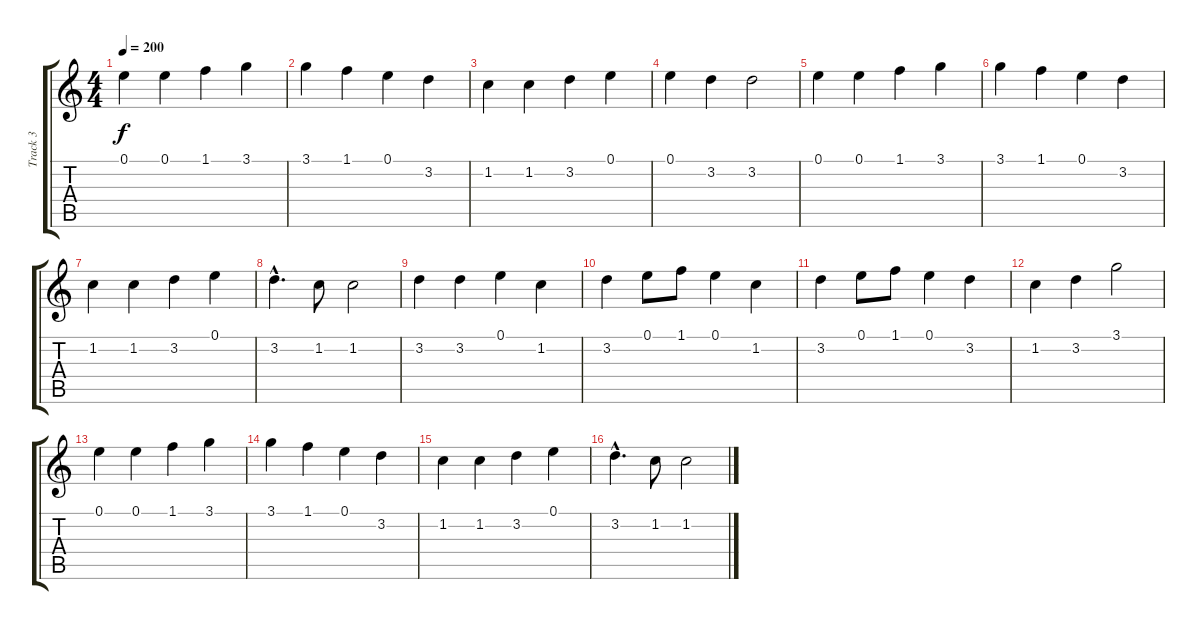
\track ("Track 3" "Track 3") {instrument overdrivenguitar}
\staff {score tabs}
\tuning (E4 B3 G3 D3 A2 E2) {hide}
\ts (4 4)
\tempo 200
\clef g2
\ks c
0.1.4{dy f instrument overdrivenguitar} 0.1.4 1.1.4 3.1.4 |
3.1.4 1.1.4 0.1.4 3.2.4 |
1.2.4 1.2.4 3.2.4 0.1.4 |
0.1.4 3.2.4 3.2.2 |
0.1.4 0.1.4 1.1.4 3.1.4 |
3.1.4 1.1.4 0.1.4 3.2.4 |
1.2.4 1.2.4 3.2.4 0.1.4 |
3.2{hac}.4{d} 1.2.8 1.2.2 |
3.2.4 3.2.4 0.1.4 1.2.4 |
3.2.4 0.1.8 1.1.8 0.1.4 1.2.4 |
3.2.4 0.1.8 1.1.8 0.1.4 3.2.4 |
1.2.4 3.2.4 3.1.2 |
0.1.4 0.1.4 1.1.4 3.1.4 |
3.1.4 1.1.4 0.1.4 3.2.4 |
1.2.4 1.2.4 3.2.4 0.1.4 |
3.2{hac}.4{d} 1.2.8 1.2.2
